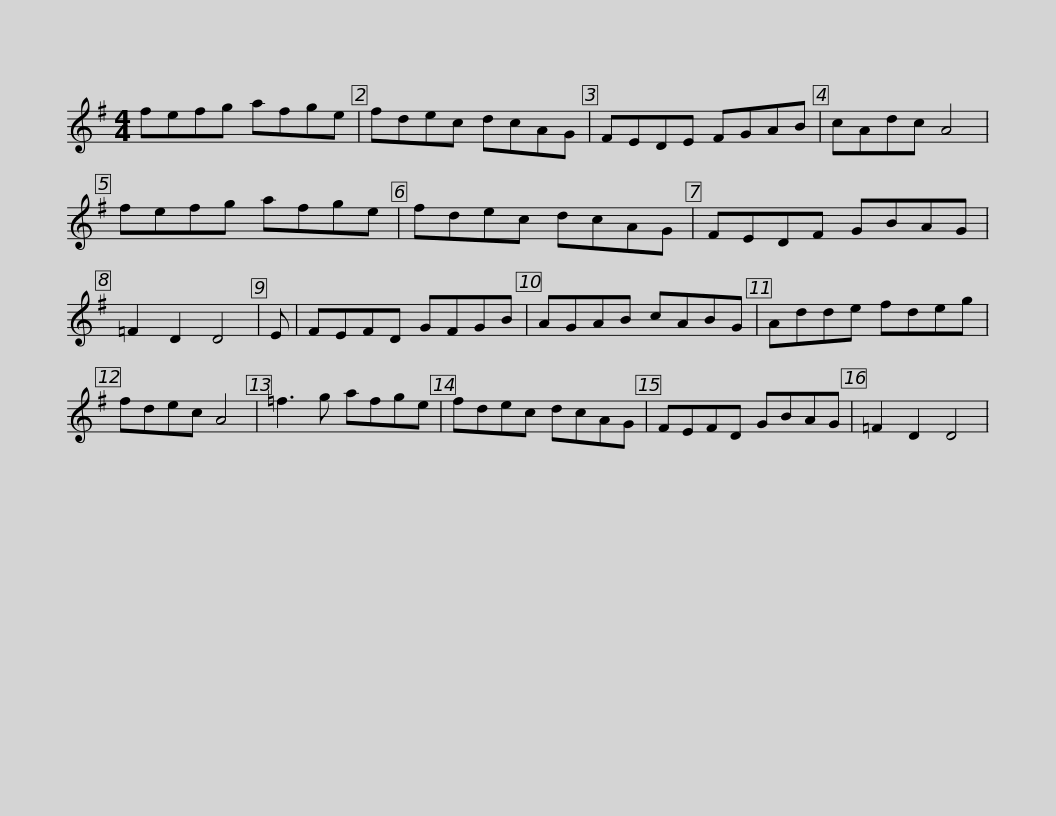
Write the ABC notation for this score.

X:1
L:1/8
M:4/4
I:linebreak $
K:G
V:1 treble
V:1
 fefg afge | fdec dcAG | FEDE FGAB | cAdc A4 | fefg afge | %5
 fdec dcAG |$ FEDF GBAG | =F2 D2 D4 | E | FEFD GFGB | %10
 AGAB cABG | Adde fdeg | fdec A4 |$ =f3 g afge | fdec dcAG | %15
 FEFD GBAG | =F2 D2 D4 | %17
